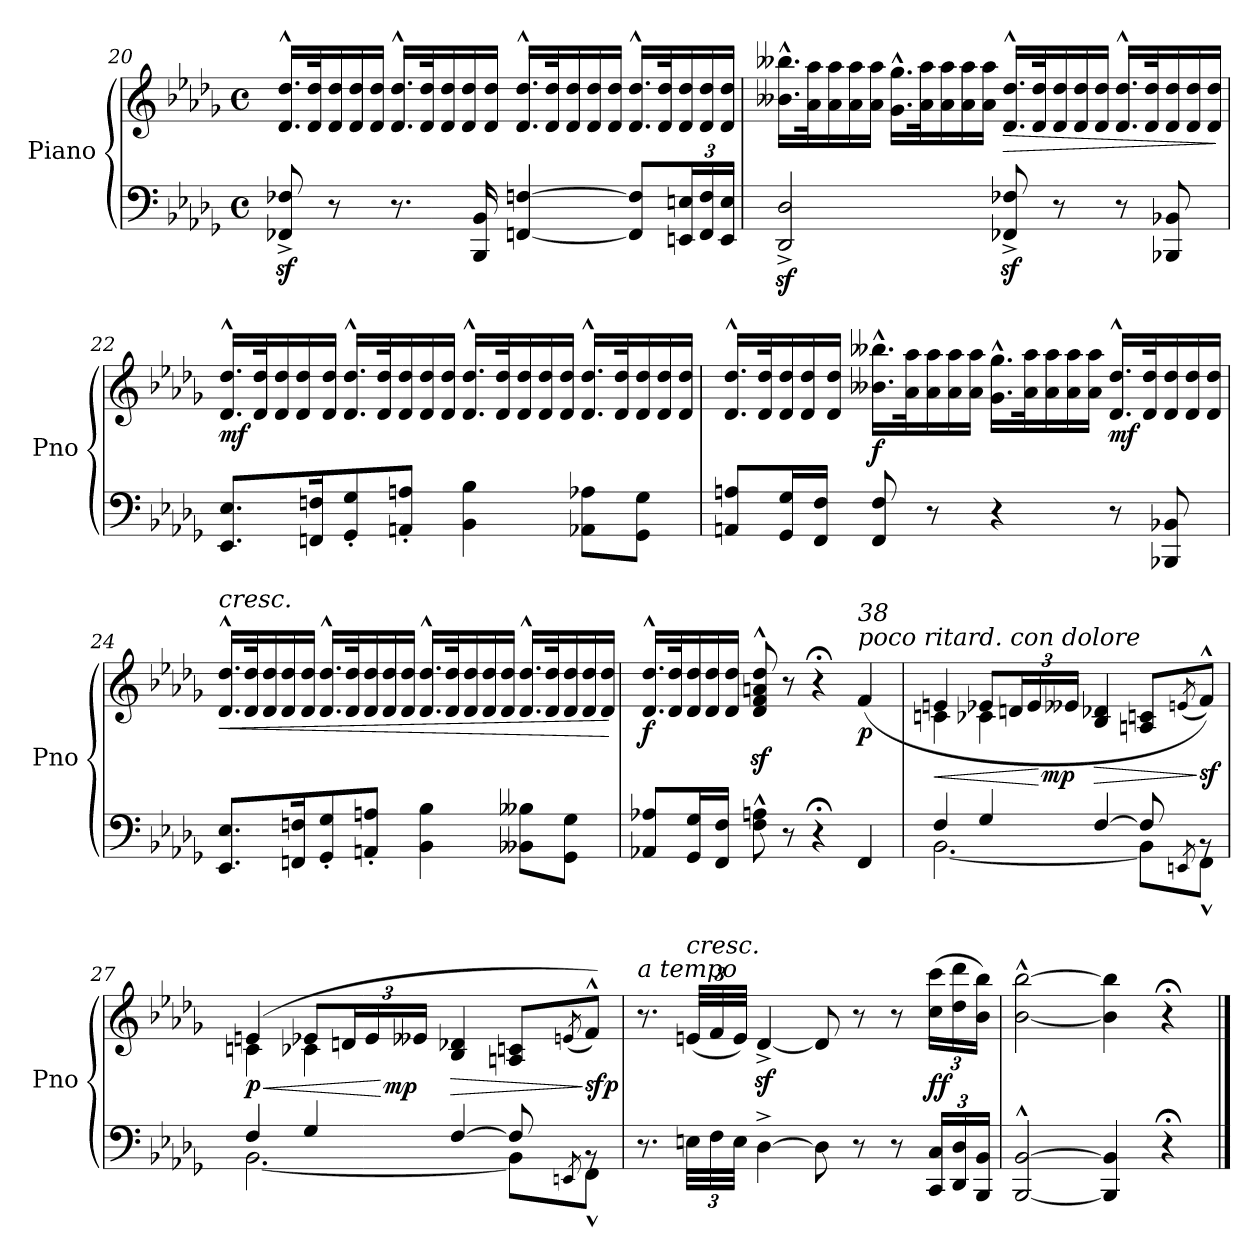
**kern	**kern	**dynam
*part1	*part1	*part1
*staff2	*staff1	*staff1/2
*I"Piano	*	*
*I'Pno	*	*
*clefF4	*clefG2	*
*k[b-e-a-d-g-]	*k[b-e-a-d-g-]	*
*M4/4	*M4/4	*
*met(c)	*met(c)	*
=20	=20	=20
8FF-X/z<^ 8F-X/z<^	16.d-/^^ 16.dd-/^^LL	.
.	32d-/ 32dd-/K	.
*	*Xtuplet	*
8r	24d-/ 24dd-/	.
.	24d-/ 24dd-/	.
.	24d-/ 24dd-/JJ	.
8.r	16.d-/^^ 16.dd-/^^LL	.
.	32d-/ 32dd-/K	.
.	24d-/ 24dd-/	.
.	24d-/ 24dd-/	.
16BBB-/ 16BB-/	.	.
.	24d-/ 24dd-/JJ	.
[4FFn/ [4Fn/	16.d-/^^ 16.dd-/^^LL	.
.	32d-/ 32dd-/K	.
.	24d-/ 24dd-/	.
.	24d-/ 24dd-/	.
.	24d-/ 24dd-/JJ	.
8FF/] 8F/]L	16.d-/^^ 16.dd-/^^LL	.
.	32d-/ 32dd-/K	.
*Xbrackettup	*	*
24EEn/ 24En/L	24d-/ 24dd-/	.
24FF/ 24F/	24d-/ 24dd-/	.
24EE/ 24E/JJ	24d-/ 24dd-/JJ	.
!!LO:LB:g=z
=21	=21	=21
2DD-/z<^ 2D-/z<^	16.b--X\^^ 16.bb--X\^^LL	.
.	32a-\ 32aa-\K	.
.	24a-\ 24aa-\	.
.	24a-\ 24aa-\	.
.	24a-\ 24aa-\JJ	.
.	16.g-\^^ 16.gg-\^^LL	.
.	32a-\ 32aa-\K	.
.	24a-\ 24aa-\	.
.	24a-\ 24aa-\	.
.	24a-\ 24aa-\JJ	.
!	!	!LO:HP:b
8FF-X/z<^ 8F-X/z<^	16.d-/^^ 16.dd-/^^LL	>
.	32d-/ 32dd-/K	.
8r	24d-/ 24dd-/	.
.	24d-/ 24dd-/	.
.	24d-/ 24dd-/JJ	.
8r	16.d-/^^ 16.dd-/^^LL	.
.	32d-/ 32dd-/K	.
8BBB-X/ 8BB-X/	24d-/ 24dd-/	.
.	24d-/ 24dd-/	.
.	24d-/ 24dd-/JJ	.
.	.	]
=22	=22	=22
!	!	!LO:DY:b
8.EE-/ 8.E-/L	16.d-/^^ 16.dd-/^^LL	mf
.	32d-/ 32dd-/K	.
.	24d-/ 24dd-/	.
.	24d-/ 24dd-/	.
16FFn/ 16Fn/K	.	.
.	24d-/ 24dd-/JJ	.
8GG-/' 8G-/'	16.d-/^^ 16.dd-/^^LL	.
.	32d-/ 32dd-/K	.
8AAn/' 8An/'J	24d-/ 24dd-/	.
.	24d-/ 24dd-/	.
.	24d-/ 24dd-/JJ	.
4BB-\ 4B-\	16.d-/^^ 16.dd-/^^LL	.
.	32d-/ 32dd-/K	.
.	24d-/ 24dd-/	.
.	24d-/ 24dd-/	.
.	24d-/ 24dd-/JJ	.
8AA-X\ 8A-X\L	16.d-/^^ 16.dd-/^^LL	.
.	32d-/ 32dd-/K	.
8GG-\ 8G-\J	24d-/ 24dd-/	.
.	24d-/ 24dd-/	.
.	24d-/ 24dd-/JJ	.
!!LO:LB:g=z
=23	=23	=23
8AAn/ 8An/L	16.d-/^^ 16.dd-/^^LL	.
.	32d-/ 32dd-/K	.
16GG-/ 16G-/L	24d-/ 24dd-/	.
.	24d-/ 24dd-/	.
16FF/ 16F/JJ	.	.
.	24d-/ 24dd-/JJ	.
!	!	!LO:DY:b
8FF/ 8F/	16.b--X\^^ 16.bb--X\^^LL	f
.	32a-\ 32aa-\K	.
8r	24a-\ 24aa-\	.
.	24a-\ 24aa-\	.
.	24a-\ 24aa-\JJ	.
4r	16.g-\^^ 16.gg-\^^LL	.
.	32a-\ 32aa-\K	.
.	24a-\ 24aa-\	.
.	24a-\ 24aa-\	.
.	24a-\ 24aa-\JJ	.
!	!	!LO:DY:b
8r	16.d-/^^ 16.dd-/^^LL	mf
.	32d-/ 32dd-/K	.
8BBB-X/ 8BB-X/	24d-/ 24dd-/	.
.	24d-/ 24dd-/	.
.	24d-/ 24dd-/JJ	.
=24	=24	=24
!	!LO:TX:a:i:t=cresc.	!
!	!	!LO:HP:b
8.EE-/ 8.E-/L	16.d-/^^ 16.dd-/^^LL	<
.	32d-/ 32dd-/K	.
.	24d-/ 24dd-/	.
.	24d-/ 24dd-/	.
16FFn/ 16Fn/K	.	.
.	24d-/ 24dd-/JJ	.
8GG-/' 8G-/'	16.d-/^^ 16.dd-/^^LL	.
.	32d-/ 32dd-/K	.
8AAn/' 8An/'J	24d-/ 24dd-/	.
.	24d-/ 24dd-/	.
.	24d-/ 24dd-/JJ	.
4BB-\ 4B-\	16.d-/^^ 16.dd-/^^LL	.
.	32d-/ 32dd-/K	.
.	24d-/ 24dd-/	.
.	24d-/ 24dd-/	.
.	24d-/ 24dd-/JJ	.
8BB--X\ 8B--X\L	16.d-/^^ 16.dd-/^^LL	.
.	32d-/ 32dd-/K	.
8GG-\ 8G-\J	24d-/ 24dd-/	.
.	24d-/ 24dd-/	.
.	24d-/ 24dd-/JJ	.
.	.	[
!!LO:PB:g=z
=25	=25	=25
!	!	!LO:DY:b
8AA-X/ 8A-X/L	16.d-/^^ 16.dd-/^^LL	f
.	32d-/ 32dd-/K	.
16GG-/ 16G-/L	24d-/ 24dd-/	.
.	24d-/ 24dd-/	.
16FF/ 16F/JJ	.	.
.	24d-/ 24dd-/JJ	.
8F\^^ 8An\^^	8d-/z<^^ 8f/z<^^ 8an/z<^^ 8dd-/z<^^	.
8r	8r	.
4r;<	4r;<	.
!	!LO:TX:a:i:t=poco ritard. con dolore	!
!	!LO:TX:a:i:t=38	!
!	!	!LO:DY:b
4FF/	(4f/	p
=26	=26	=26
*^	*	*
!	!	!	!LO:HP:b
*	*	*^	*
4F/	[2.BB-\	4en/	4cn\	<
4G-/	.	8e-X/L	4c-X\	.
*	*	*tuplet	*	*
*	*	*Xbrackettup	*	*
.	.	24dn/L	.	.
.	.	24e-/	.	.
!	!	!	!	!LO:DY:n=1:b
.	.	24e--X/JJ	.	[ mp
!	!	!	!	!LO:HP:b
[4F/	.	4B-/ 4d-X/	2ryy	>
8F/]	8BB-\L]	8An/ 8cn/L	.	.
.	8qEEn/	(8qen/	.	.
!	!	!	!	!LO:DY:n=2:b
8rBB	8FF^^\J	8f^^/J))	.	] sf
!!LO:LB:g=z	!!
=27	=27	=27	=27	=27
!	!	!	!	!LO:HP:b
!	!	!	!	!LO:DY:n=1:b
4F/	[2.BB-\	(4en/	4cn\	< p
4G-/	.	8e-X/L	4c-X\	.
.	.	24dn/L	.	.
.	.	24e-/	.	.
!	!	!	!	!LO:DY:n=2:b
.	.	24e--X/JJ	.	[ mp
!	!	!	!	!LO:HP:b
[4F/	.	4B-/ 4d-X/	2ryy	>
8F/]	8BB-\L]	8An/ 8cn/L	.	.
.	8qEEn/	(8qen/	.	.
!	!	!	!	!LO:DY:n=3:b
!	!	!	!	!LO:DY:n=4:b
8rBB	8FF^^\J	8f^^/J))	.	] sf p
*	*	*v	*v	*
=28	=28	=28	=28
!	!	!LO:TX:a:i:t=a tempo	!
*v	*v	*	*
8.r	8.r	.
!	!LO:TX:a:i:t=cresc.	!
48En\LLL	(48en/LLL	.
48F\	48f/	.
48E\JJJ	48e/JJJ)	.
[4D-^\	[4d-z<^/	.
8D-\]	8d-/]	.
8r	8r	.
8r	8r	.
!	!	!LO:DY:b
24CC/ 24C/LL	(24cc\ 24ccc\LL	ff
24DD-/ 24D-/	24dd-\ 24ddd-\	.
24BBB-/ 24BB-/JJ	24b-\ 24bb-\JJ)	.
=29	=29	=29
[2BBB-/^^ [2BB-/^^	[2b-\^^ [2bb-\^^	.
4BBB-/] 4BB-/]	4b-\] 4bb-\]	.
4r;<	4r;<	.
==	==	==
*-	*-	*-
